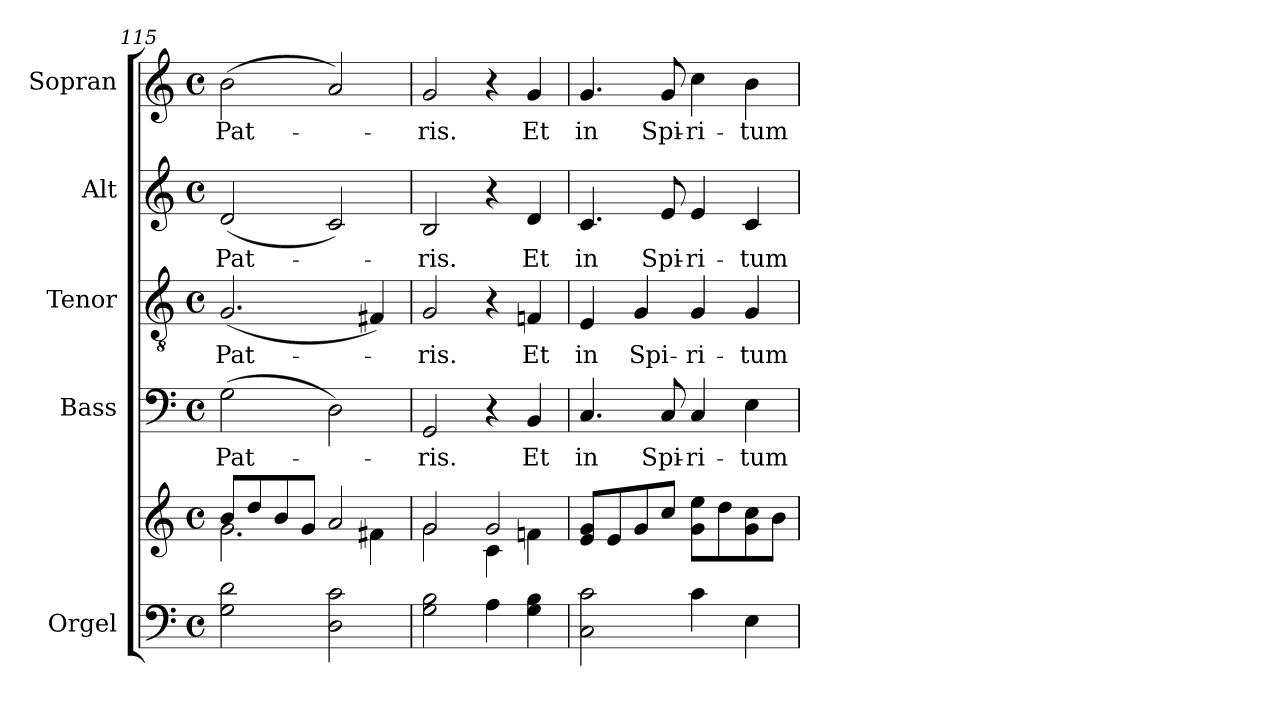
**kern	**kern	**kern	**text	**kern	**text	**kern	**text	**kern	**text
*part5	*part5	*part4	*part4	*part3	*part3	*part2	*part2	*part1	*part1
*staff6	*staff5	*staff4	*staff4	*staff3	*staff3	*staff2	*staff2	*staff1	*staff1
*I"Orgel	*	*I"Bass	*	*I"Tenor	*	*I"Alt	*	*I"Sopran	*
*I'Org.	*	*I'B.	*	*I'T.	*	*I'A.	*	*I'S.	*
*clefF4	*clefG2	*clefF4	*	*clefGv2	*	*clefG2	*	*clefG2	*
*k[]	*k[]	*k[]	*	*k[]	*	*k[]	*	*k[]	*
*C:	*C:	*C:	*	*C:	*	*C:	*	*C:	*
*M4/4	*M4/4	*M4/4	*	*M4/4	*	*M4/4	*	*M4/4	*
*met(c)	*met(c)	*met(c)	*	*met(c)	*	*met(c)	*	*met(c)	*
=115	=115	=115	=115	=115	=115	=115	=115	=115	=115
*	*^	*	*	*	*	*	*	*	*
!	!	!	!	!LO:LY:b	!	!LO:LY:b	!	!LO:LY:b	!	!LO:LY:b
2G\ 2d\	8b/L	2.g\	(>2G\	Pat-	(<2.G/	Pat-	(<2d/	Pat-	(>2b\	Pat-
.	8dd/	.	.	.	.	.	.	.	.	.
.	8b/	.	.	.	.	.	.	.	.	.
.	8g/J	.	.	.	.	.	.	.	.	.
2D\ 2c\	2a/	.	2D\)	.	.	.	2c/)	.	2a/)	.
.	.	4f#X\	.	.	4F#X/)	.	.	.	.	.
=116	=116	=116	=116	=116	=116	=116	=116	=116	=116	=116
!	!	!	!	!LO:LY:b	!	!LO:LY:b	!	!LO:LY:b	!	!LO:LY:b
2G\ 2B\	2g/	2g\	2GG/	-ris.	2G/	-ris.	2B/	-ris.	2g/	-ris.
4A\	2g/	4c\	4r	.	4r	.	4r	.	4r	.
!	!	!	!	!LO:LY:b	!	!LO:LY:b	!	!LO:LY:b	!	!LO:LY:b
4G\ 4B\	.	4fn\	4BB/	Et	4Fn/	Et	4d/	Et	4g/	Et
=117	=117	=117	=117	=117	=117	=117	=117	=117	=117	=117
!	!	!	!	!LO:LY:b	!	!LO:LY:b	!	!LO:LY:b	!	!LO:LY:b
*	*v	*v	*	*	*	*	*	*	*	*
2C\ 2c\	8e/ 8g/L	4.C/	in	4E/	in	4.c/	in	4.g/	in
.	8e/	.	.	.	.	.	.	.	.
!	!	!	!	!	!LO:LY:b	!	!	!	!
.	8g/	.	.	4G/	Spi-	.	.	.	.
!	!	!	!LO:LY:b	!	!	!	!LO:LY:b	!	!LO:LY:b
.	8cc/J	8C/	Spi-	.	.	8e/	Spi-	8g/	Spi-
!	!	!	!LO:LY:b	!	!LO:LY:b	!	!LO:LY:b	!	!LO:LY:b
4c\	8g\ 8ee\L	4C/	-ri-	4G/	-ri-	4e/	-ri-	4cc\	-ri-
.	8dd\	.	.	.	.	.	.	.	.
!	!	!	!LO:LY:b	!	!LO:LY:b	!	!LO:LY:b	!	!LO:LY:b
4E\	8g\ 8cc\	4E\	-tum	4G/	-tum	4c/	-tum	4b\	-tum
.	8b\J	.	.	.	.	.	.	.	.
=	=	=	=	=	=	=	=	=	=
*-	*-	*-	*-	*-	*-	*-	*-	*-	*-
